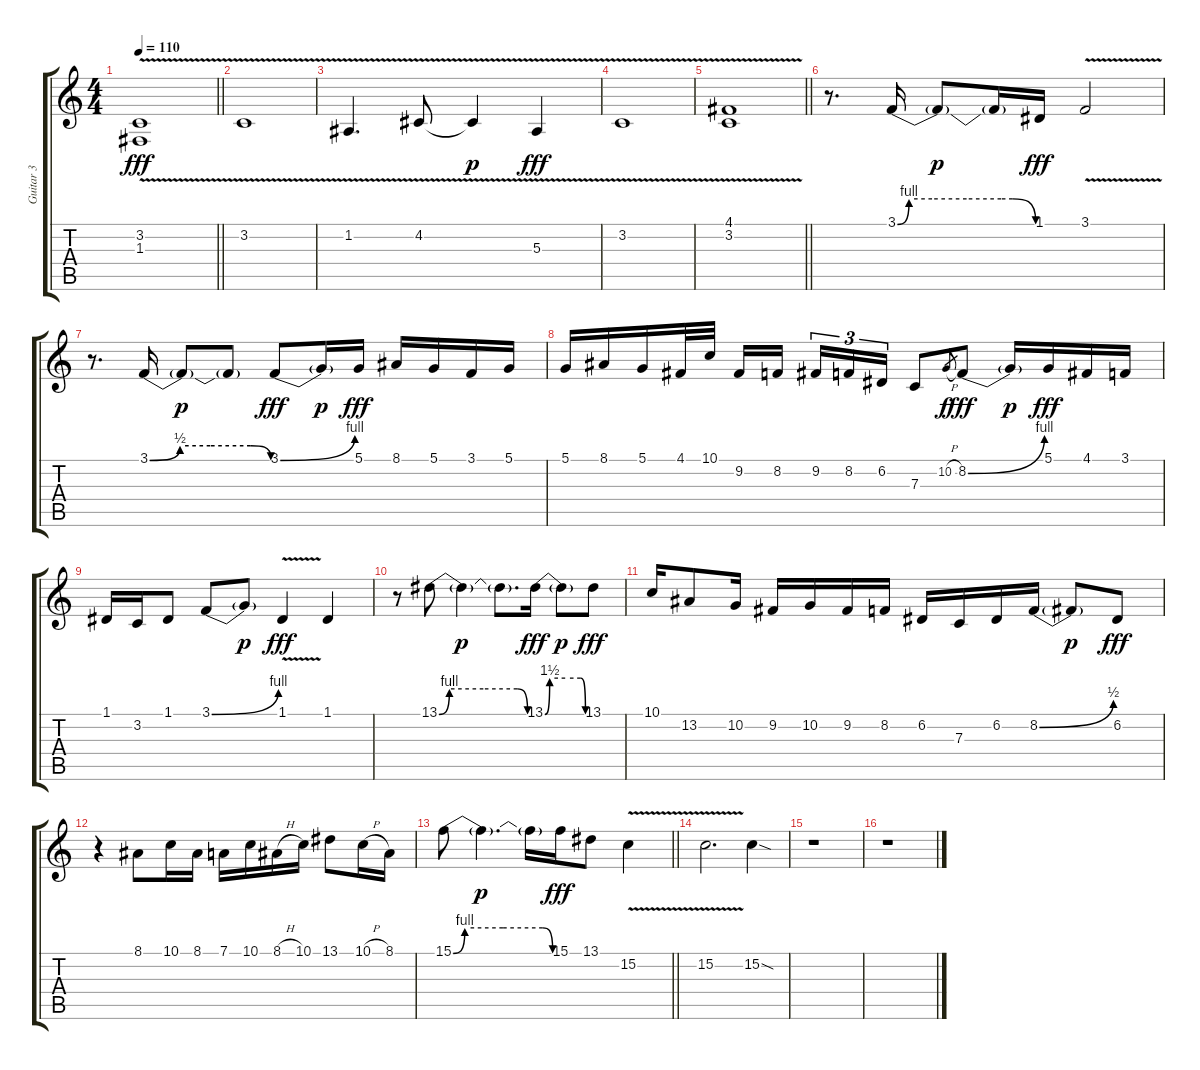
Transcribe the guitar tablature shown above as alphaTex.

\track ("Guitar 3" "Guitar 3") {instrument lead2sawtooth}
\staff {score tabs}
\tuning (D4 A3 F3 C3 G2 D2) {hide}
\ts (4 4)
\tempo 110
\clef g2
\barLineRight lightlight
\ks c
(3.2{v} 1.3{v}).1{dy fff} |
3.2{v}.1 |
1.2{v}.4{d} 4.2{v}.8 4.2{v t}.4{dy p} 5.3{v}.4{dy fff} |
3.2{v}.1 |
\barLineRight lightlight
(4.1{v} 3.2{v}).1 |
r.8{d} 3.1{be (custom 0 0 5 4 15 4 30 4 45 4 50 4 60 0)}.16 3.1{t}.8{dy p} 3.1{t}.16 1.1.16{dy fff} 3.1{v}.2 |
r.8{d} 3.1{be (custom 0 0 15 2 30 2 50 2 60 0)}.16 3.1{t}.8{dy p} 3.1{t}.8 3.1{be (bend 0 0 60 4)}.8{dy fff} 3.1{t}.16{dy p} 5.1.16{dy fff} 8.1.16 5.1.16 3.1.16 5.1.16 |
5.1.16 8.1.16 5.1.16 4.1.32 10.1.32 9.2.16 8.2.16{beam splitsecondary} 9.2.16{tu (3 2)} 8.2.16{tu (3 2)} 6.2.16{tu (3 2)} 7.3.8 10.2{h}.8{gr dy f} 8.2{be (bend 0 0 60 4)}.8{dy fff} 8.2{t}.16{dy p} 5.1.16{dy fff} 4.1.16 3.1.16 |
1.1.16 3.2.16 1.1.8 3.1{be (bend 0 0 60 4)}.8 3.1{t}.8{dy p} 1.1{v}.4{dy fff} 1.1.4 |
r.8 13.1{be (custom 0 0 7 4 30 4 53 4 60 0)}.8 13.1{t}.4{dy p} 13.1{t}.8{d} 13.1{be (custom 0 0 7 6 30 6 53 6 60 0)}.16{dy fff} 13.1{t}.8{dy p} 13.1.8{dy fff} |
10.1.16 13.2.8 10.2.16 9.2.16 10.2.16 9.2.16 8.2.16 6.2.16 7.3.16 6.2.16 8.2{be (bend 0 0 60 2)}.16 8.2{t}.8{dy p} 6.2.8{dy fff} |
r.4 8.1.8 10.1.16 8.1.16 7.1.16 10.1.16 8.1{h}.16 10.1.16 13.1.8 10.1{h}.16 8.1.16 |
\barLineRight lightlight
15.1{be (custom 0 0 7 4 30 4 54 4 60 0)}.8 15.1{t}.4{d dy p} 15.1{t}.16 15.1.16{dy fff} 13.1.8 15.2{v}.4 |
15.2{v}.2{d} 15.2{sod}.4 |
r.1 |
r.1
